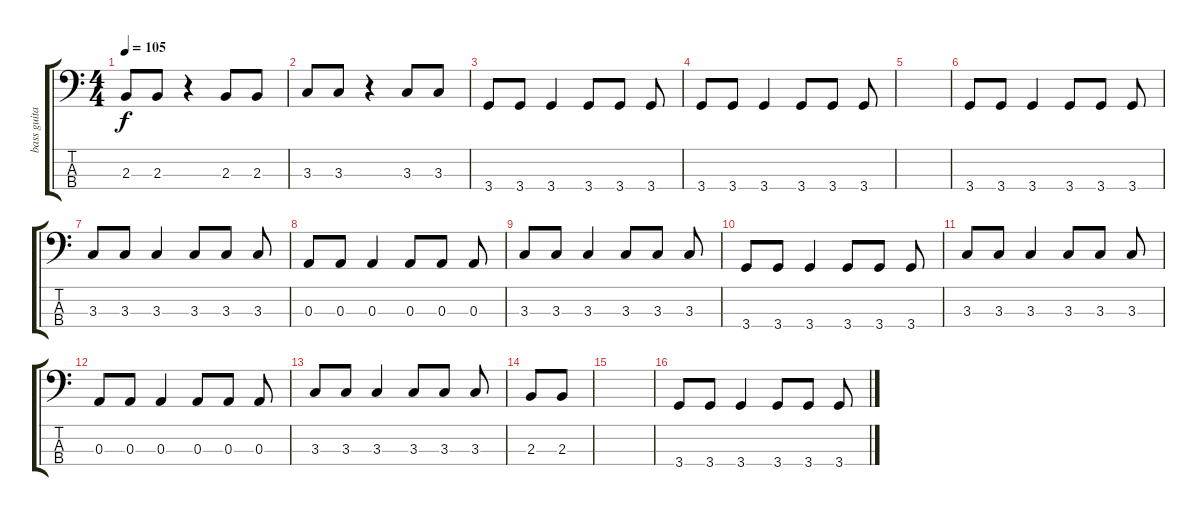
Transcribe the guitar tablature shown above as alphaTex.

\track ("bass guitar" "bass guita") {instrument electricbasspick}
\staff {score tabs}
\tuning (G2 D2 A1 E1) {hide}
\ts (4 4)
\tempo 105
\clef f4
\ks c
2.3.8{dy f} 2.3.8 r.4 2.3.8 2.3.8 |
3.3.8 3.3.8 r.4 3.3.8 3.3.8 |
3.4.8 3.4.8 3.4.4 3.4.8 3.4.8 3.4.8 |
3.4.8 3.4.8 3.4.4 3.4.8 3.4.8 3.4.8 |
|
3.4.8 3.4.8 3.4.4 3.4.8 3.4.8 3.4.8 |
3.3.8 3.3.8 3.3.4 3.3.8 3.3.8 3.3.8 |
0.3.8 0.3.8 0.3.4 0.3.8 0.3.8 0.3.8 |
3.3.8 3.3.8 3.3.4 3.3.8 3.3.8 3.3.8 |
3.4.8 3.4.8 3.4.4 3.4.8 3.4.8 3.4.8 |
3.3.8 3.3.8 3.3.4 3.3.8 3.3.8 3.3.8 |
0.3.8 0.3.8 0.3.4 0.3.8 0.3.8 0.3.8 |
3.3.8 3.3.8 3.3.4 3.3.8 3.3.8 3.3.8 |
2.3.8 2.3.8 |
|
3.4.8 3.4.8 3.4.4 3.4.8 3.4.8 3.4.8
